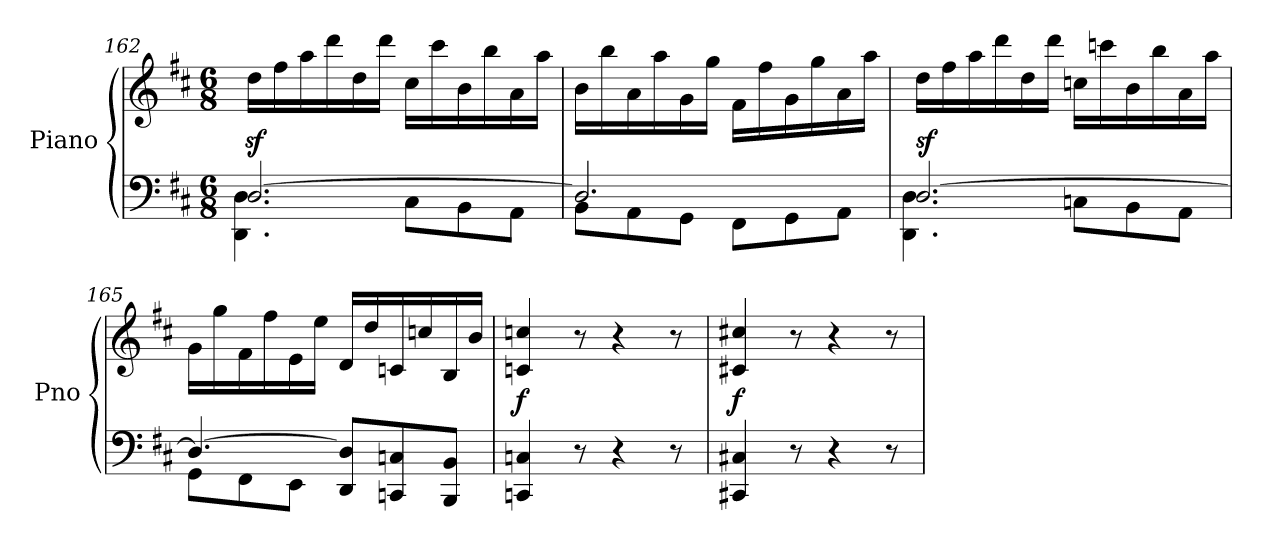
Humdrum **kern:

**kern	**kern	**dynam
*part1	*part1	*part1
*staff2	*staff1	*staff1/2
*I"Piano	*	*
*I'Pno	*	*
!!LO:LB:g=z
*clefF4	*clefG2	*
*k[f#c#]	*k[f#c#]	*
*M6/8	*M6/8	*
=162	=162	=162
*^	*	*
[2.D/	4.DD\ 4.D\	16ddz<\LL	.
.	.	16ff#\	.
.	.	16aa\	.
.	.	16ddd\	.
.	.	16dd\	.
.	.	16ddd\JJ	.
.	8C#\L	16cc#\LL	.
.	.	16ccc#\	.
.	8BB\	16b\	.
.	.	16bb\	.
.	8AA\J	16a\	.
.	.	16aa\JJ	.
=163	=163	=163	=163
2.D/]	8BB\L	16b\LL	.
.	.	16bb\	.
.	8AA\	16a\	.
.	.	16aa\	.
.	8GG\J	16g\	.
.	.	16gg\JJ	.
.	8FF#\L	16f#\LL	.
.	.	16ff#\	.
.	8GG\	16g\	.
.	.	16gg\	.
.	8AA\J	16a\	.
.	.	16aa\JJ	.
=164	=164	=164	=164
!	!	!	!LO:DY:a=2
[2.D/	4.DD\ 4.D\	16dd\LL	sf
.	.	16ff#\	.
.	.	16aa\	.
.	.	16ddd\	.
.	.	16dd\	.
.	.	16ddd\JJ	.
.	8Cn\L	16ccn\LL	.
.	.	16cccn\	.
.	8BB\	16b\	.
.	.	16bb\	.
.	8AA\J	16a\	.
.	.	16aa\JJ	.
!!LO:LB:g=z
=165	=165	=165	=165
4.D/_	8GG\L	16g\LL	.
.	.	16gg\	.
.	8FF#\	16f#\	.
.	.	16ff#\	.
.	8EE\J	16e\	.
.	.	16ee\JJ	.
8DD/ 8D/]L	4.ryy	16d/LL	.
.	.	16dd/	.
8CCn/ 8Cn/	.	16cn/	.
.	.	16ccn/	.
8BBB/ 8BB/J	.	16B/	.
.	.	16b/JJ	.
*v	*v	*	*
=166	=166	=166
!	!	!LO:DY:b
4CCn/ 4Cn/	4cn/ 4ccn/	f
8r	8r	.
4r	4r	.
8r	8r	.
=167	=167	=167
!	!	!LO:DY:b
4CC#X/ 4C#X/	4c#X/ 4cc#X/	f
8r	8r	.
4r	4r	.
8r	8r	.
=	=	=
*-	*-	*-
